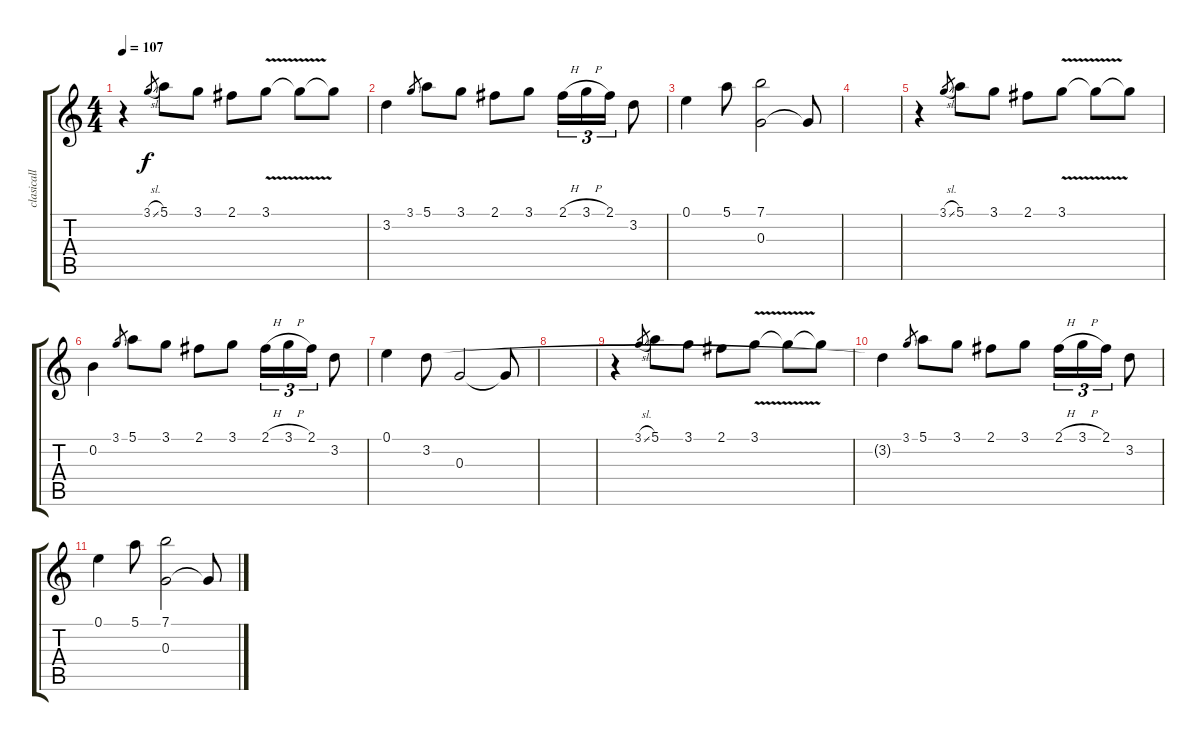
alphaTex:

\track ("clasicall solo" "clasicall ") {instrument acousticguitarnylon}
\staff {score tabs}
\tuning (E4 B3 G3 D3 A2 E2) {hide}
\ts (4 4)
\tempo 107
\clef g2
\ks c
r.4{dy f} 3.1{sl}.8{gr} 5.1.8 3.1.8 2.1.8 3.1{v}.8 3.1{t}.8 3.1{t}.8 |
3.2{t}.4 3.1.8{gr} 5.1.8 3.1.8 2.1.8 3.1.8 2.1{h}.16{tu (3 2)} 3.1{h}.16{tu (3 2)} 2.1.16{tu (3 2)} 3.2.8 |
0.1.4 5.1.8 (7.1 0.3).2 0.3{t}.8 |
|
r.4 3.1{sl}.8{gr} 5.1.8 3.1.8 2.1.8 3.1{v}.8 3.1{t}.8 3.1{t}.8 |
0.2.4 3.1.8{gr} 5.1.8 3.1.8 2.1.8 3.1.8 2.1{h}.16{tu (3 2)} 3.1{h}.16{tu (3 2)} 2.1.16{tu (3 2)} 3.2.8 |
0.1.4 3.2.8 0.3.2 0.3{t}.8 |
|
r.4 3.1{sl}.8{gr} 5.1.8 3.1.8 2.1.8 3.1{v}.8 3.1{t}.8 3.1{t}.8 |
3.2{t}.4 3.1.8{gr} 5.1.8 3.1.8 2.1.8 3.1.8 2.1{h}.16{tu (3 2)} 3.1{h}.16{tu (3 2)} 2.1.16{tu (3 2)} 3.2.8 |
0.1.4 5.1.8 (7.1 0.3).2 0.3{t}.8
